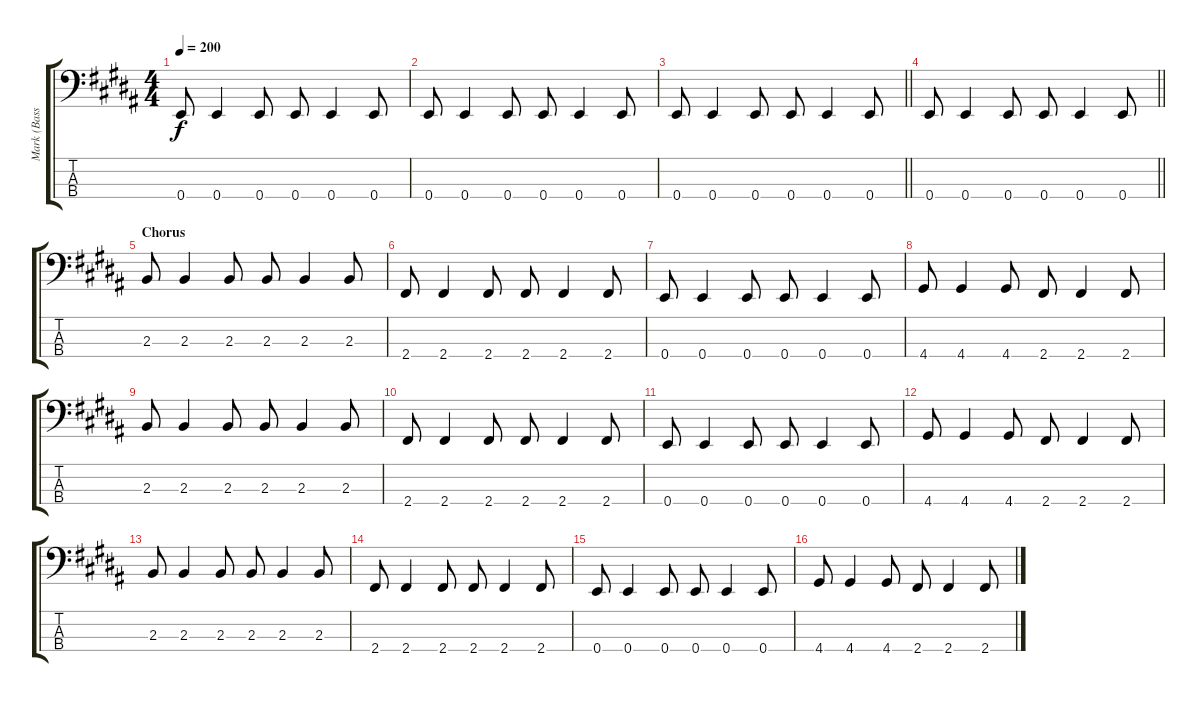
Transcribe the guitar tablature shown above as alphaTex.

\track ("Mark (Bass)" "Mark (Bass") {instrument electricbasspick}
\staff {score tabs}
\tuning (G2 D2 A1 E1) {hide}
\ts (4 4)
\tempo 200
\clef f4
\ks b
0.4.8{dy f} 0.4.4 0.4.8 0.4.8 0.4.4 0.4.8 |
0.4.8 0.4.4 0.4.8 0.4.8 0.4.4 0.4.8 |
\barLineRight lightlight
0.4.8 0.4.4 0.4.8 0.4.8 0.4.4 0.4.8 |
\barLineRight lightlight
0.4.8 0.4.4 0.4.8 0.4.8 0.4.4 0.4.8 |
\section ("" "Chorus")
2.3.8 2.3.4 2.3.8 2.3.8 2.3.4 2.3.8 |
2.4.8 2.4.4 2.4.8 2.4.8 2.4.4 2.4.8 |
0.4.8 0.4.4 0.4.8 0.4.8 0.4.4 0.4.8 |
4.4.8 4.4.4 4.4.8 2.4.8 2.4.4 2.4.8 |
2.3.8 2.3.4 2.3.8 2.3.8 2.3.4 2.3.8 |
2.4.8 2.4.4 2.4.8 2.4.8 2.4.4 2.4.8 |
0.4.8 0.4.4 0.4.8 0.4.8 0.4.4 0.4.8 |
4.4.8 4.4.4 4.4.8 2.4.8 2.4.4 2.4.8 |
2.3.8 2.3.4 2.3.8 2.3.8 2.3.4 2.3.8 |
2.4.8 2.4.4 2.4.8 2.4.8 2.4.4 2.4.8 |
0.4.8 0.4.4 0.4.8 0.4.8 0.4.4 0.4.8 |
4.4.8 4.4.4 4.4.8 2.4.8 2.4.4 2.4.8
